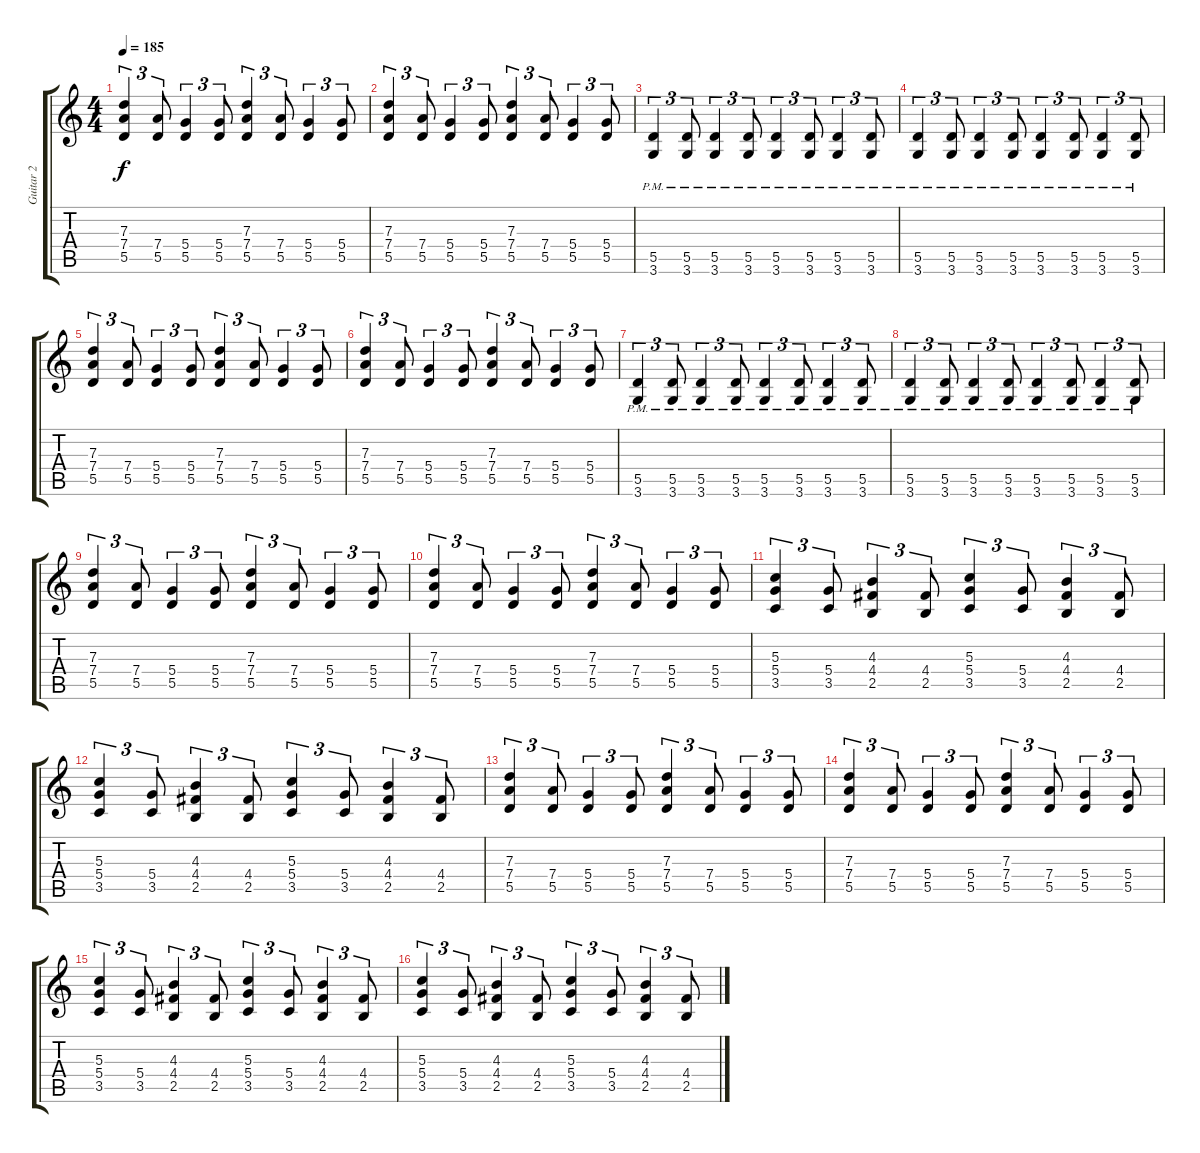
\track ("Guitar 2" "Guitar 2") {instrument distortionguitar}
\staff {score tabs}
\tuning (E4 B3 G3 D3 A2 E2) {hide}
\ts (4 4)
\tempo 185
\clef g2
\ks c
(7.3 7.4 5.5).4{tu (3 2) dy f} (7.4 5.5).8{tu (3 2)} (5.4 5.5).4{tu (3 2)} (5.4 5.5).8{tu (3 2)} (7.3 7.4 5.5).4{tu (3 2)} (7.4 5.5).8{tu (3 2)} (5.4 5.5).4{tu (3 2)} (5.4 5.5).8{tu (3 2)} |
(7.3 7.4 5.5).4{tu (3 2)} (7.4 5.5).8{tu (3 2)} (5.4 5.5).4{tu (3 2)} (5.4 5.5).8{tu (3 2)} (7.3 7.4 5.5).4{tu (3 2)} (7.4 5.5).8{tu (3 2)} (5.4 5.5).4{tu (3 2)} (5.4 5.5).8{tu (3 2)} |
(5.5 3.6{pm}).4{tu (3 2)} (5.5 3.6{pm}).8{tu (3 2)} (5.5 3.6{pm}).4{tu (3 2)} (5.5 3.6{pm}).8{tu (3 2)} (5.5 3.6{pm}).4{tu (3 2)} (5.5 3.6{pm}).8{tu (3 2)} (5.5 3.6{pm}).4{tu (3 2)} (5.5 3.6{pm}).8{tu (3 2)} |
(5.5 3.6{pm}).4{tu (3 2)} (5.5 3.6{pm}).8{tu (3 2)} (5.5 3.6{pm}).4{tu (3 2)} (5.5 3.6{pm}).8{tu (3 2)} (5.5 3.6{pm}).4{tu (3 2)} (5.5 3.6{pm}).8{tu (3 2)} (5.5 3.6{pm}).4{tu (3 2)} (5.5 3.6{pm}).8{tu (3 2)} |
(7.3 7.4 5.5).4{tu (3 2)} (7.4 5.5).8{tu (3 2)} (5.4 5.5).4{tu (3 2)} (5.4 5.5).8{tu (3 2)} (7.3 7.4 5.5).4{tu (3 2)} (7.4 5.5).8{tu (3 2)} (5.4 5.5).4{tu (3 2)} (5.4 5.5).8{tu (3 2)} |
(7.3 7.4 5.5).4{tu (3 2)} (7.4 5.5).8{tu (3 2)} (5.4 5.5).4{tu (3 2)} (5.4 5.5).8{tu (3 2)} (7.3 7.4 5.5).4{tu (3 2)} (7.4 5.5).8{tu (3 2)} (5.4 5.5).4{tu (3 2)} (5.4 5.5).8{tu (3 2)} |
(5.5 3.6{pm}).4{tu (3 2)} (5.5 3.6{pm}).8{tu (3 2)} (5.5 3.6{pm}).4{tu (3 2)} (5.5 3.6{pm}).8{tu (3 2)} (5.5 3.6{pm}).4{tu (3 2)} (5.5 3.6{pm}).8{tu (3 2)} (5.5 3.6{pm}).4{tu (3 2)} (5.5 3.6{pm}).8{tu (3 2)} |
(5.5 3.6{pm}).4{tu (3 2)} (5.5 3.6{pm}).8{tu (3 2)} (5.5 3.6{pm}).4{tu (3 2)} (5.5 3.6{pm}).8{tu (3 2)} (5.5 3.6{pm}).4{tu (3 2)} (5.5 3.6{pm}).8{tu (3 2)} (5.5 3.6{pm}).4{tu (3 2)} (5.5 3.6{pm}).8{tu (3 2)} |
(7.3 7.4 5.5).4{tu (3 2)} (7.4 5.5).8{tu (3 2)} (5.4 5.5).4{tu (3 2)} (5.4 5.5).8{tu (3 2)} (7.3 7.4 5.5).4{tu (3 2)} (7.4 5.5).8{tu (3 2)} (5.4 5.5).4{tu (3 2)} (5.4 5.5).8{tu (3 2)} |
(7.3 7.4 5.5).4{tu (3 2)} (7.4 5.5).8{tu (3 2)} (5.4 5.5).4{tu (3 2)} (5.4 5.5).8{tu (3 2)} (7.3 7.4 5.5).4{tu (3 2)} (7.4 5.5).8{tu (3 2)} (5.4 5.5).4{tu (3 2)} (5.4 5.5).8{tu (3 2)} |
(5.3 5.4 3.5).4{tu (3 2)} (5.4 3.5).8{tu (3 2)} (4.3 4.4 2.5).4{tu (3 2)} (4.4 2.5).8{tu (3 2)} (5.3 5.4 3.5).4{tu (3 2)} (5.4 3.5).8{tu (3 2)} (4.3 4.4 2.5).4{tu (3 2)} (4.4 2.5).8{tu (3 2)} |
(5.3 5.4 3.5).4{tu (3 2)} (5.4 3.5).8{tu (3 2)} (4.3 4.4 2.5).4{tu (3 2)} (4.4 2.5).8{tu (3 2)} (5.3 5.4 3.5).4{tu (3 2)} (5.4 3.5).8{tu (3 2)} (4.3 4.4 2.5).4{tu (3 2)} (4.4 2.5).8{tu (3 2)} |
(7.3 7.4 5.5).4{tu (3 2)} (7.4 5.5).8{tu (3 2)} (5.4 5.5).4{tu (3 2)} (5.4 5.5).8{tu (3 2)} (7.3 7.4 5.5).4{tu (3 2)} (7.4 5.5).8{tu (3 2)} (5.4 5.5).4{tu (3 2)} (5.4 5.5).8{tu (3 2)} |
(7.3 7.4 5.5).4{tu (3 2)} (7.4 5.5).8{tu (3 2)} (5.4 5.5).4{tu (3 2)} (5.4 5.5).8{tu (3 2)} (7.3 7.4 5.5).4{tu (3 2)} (7.4 5.5).8{tu (3 2)} (5.4 5.5).4{tu (3 2)} (5.4 5.5).8{tu (3 2)} |
(5.3 5.4 3.5).4{tu (3 2)} (5.4 3.5).8{tu (3 2)} (4.3 4.4 2.5).4{tu (3 2)} (4.4 2.5).8{tu (3 2)} (5.3 5.4 3.5).4{tu (3 2)} (5.4 3.5).8{tu (3 2)} (4.3 4.4 2.5).4{tu (3 2)} (4.4 2.5).8{tu (3 2)} |
(5.3 5.4 3.5).4{tu (3 2)} (5.4 3.5).8{tu (3 2)} (4.3 4.4 2.5).4{tu (3 2)} (4.4 2.5).8{tu (3 2)} (5.3 5.4 3.5).4{tu (3 2)} (5.4 3.5).8{tu (3 2)} (4.3 4.4 2.5).4{tu (3 2)} (4.4 2.5).8{tu (3 2)}
